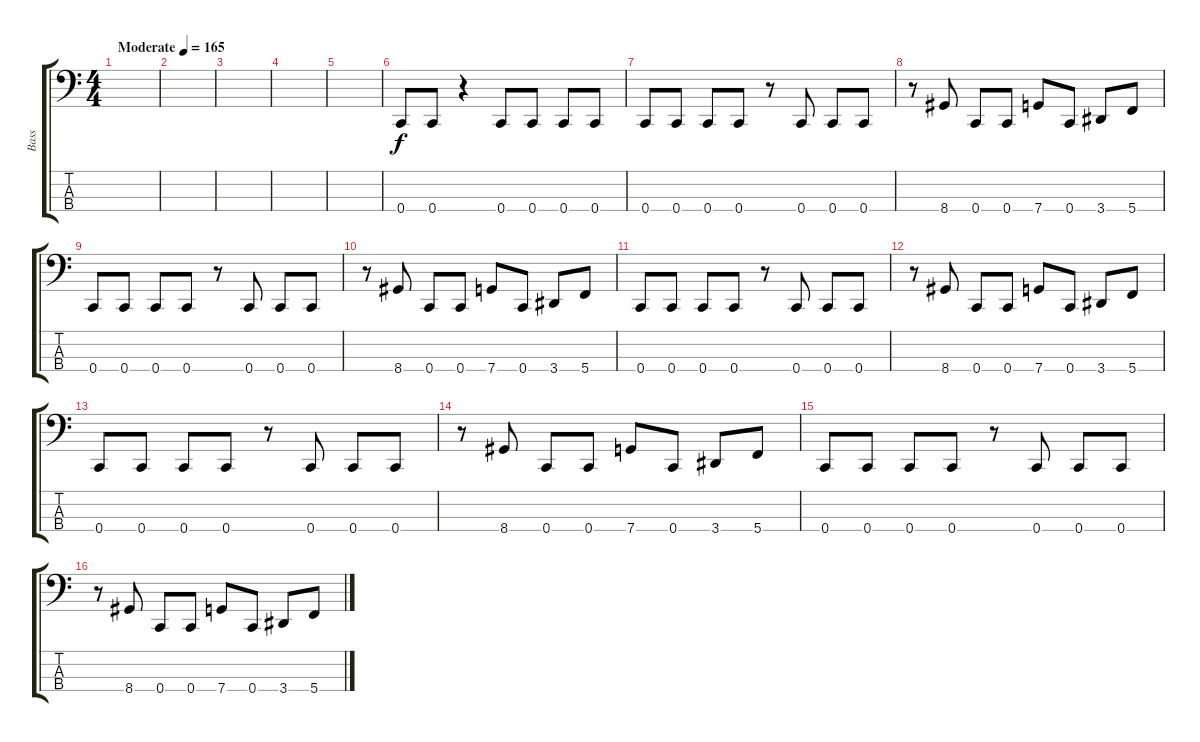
\track ("Bass" "Bass") {instrument electricbassfinger}
\staff {score tabs}
\tuning (F2 C2 G1 C1) {hide}
\ts (4 4)
\tempo (165 "Moderate")
\clef f4
\ks c
|
|
|
|
|
0.4.8 0.4.8 r.4 0.4.8 0.4.8 0.4.8 0.4.8 |
0.4.8 0.4.8 0.4.8 0.4.8 r.8 0.4.8 0.4.8 0.4.8 |
r.8 8.4.8 0.4.8 0.4.8 7.4.8 0.4.8 3.4.8 5.4.8 |
0.4.8 0.4.8 0.4.8 0.4.8 r.8 0.4.8 0.4.8 0.4.8 |
r.8 8.4.8 0.4.8 0.4.8 7.4.8 0.4.8 3.4.8 5.4.8 |
0.4.8 0.4.8 0.4.8 0.4.8 r.8 0.4.8 0.4.8 0.4.8 |
r.8 8.4.8 0.4.8 0.4.8 7.4.8 0.4.8 3.4.8 5.4.8 |
0.4.8 0.4.8 0.4.8 0.4.8 r.8 0.4.8 0.4.8 0.4.8 |
r.8 8.4.8 0.4.8 0.4.8 7.4.8 0.4.8 3.4.8 5.4.8 |
0.4.8 0.4.8 0.4.8 0.4.8 r.8 0.4.8 0.4.8 0.4.8 |
r.8 8.4.8 0.4.8 0.4.8 7.4.8 0.4.8 3.4.8 5.4.8
